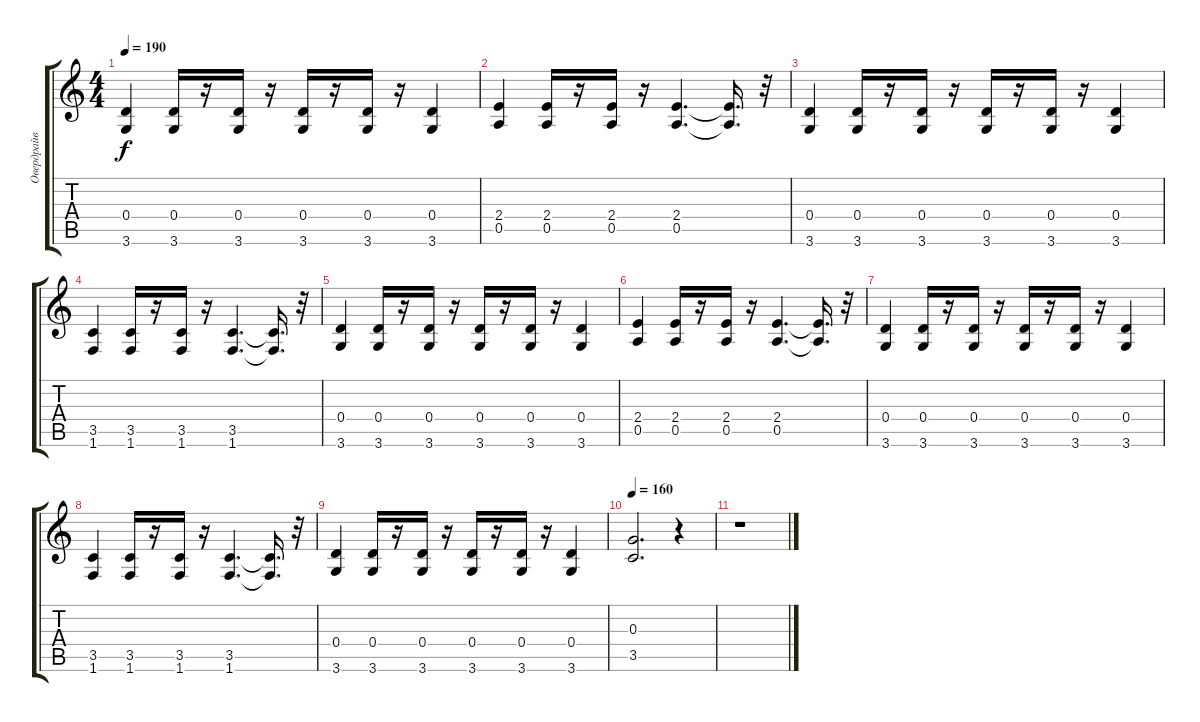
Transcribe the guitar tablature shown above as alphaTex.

\track ("Овердрайв" "Овердрайв") {instrument overdrivenguitar}
\staff {score tabs}
\tuning (E4 B3 G3 D3 A2 E2) {hide}
\ts (4 4)
\tempo 190
\clef g2
\ks c
(0.4 3.6).4{dy f} (0.4 3.6).16 r.16 (0.4 3.6).16 r.16 (0.4 3.6).16 r.16 (0.4 3.6).16 r.16 (0.4 3.6).4 |
(2.4 0.5).4 (2.4 0.5).16 r.16 (2.4 0.5).16 r.16 (2.4 0.5).4{d} (2.4{t} 0.5{t}).16{d} r.32 |
(0.4 3.6).4 (0.4 3.6).16 r.16 (0.4 3.6).16 r.16 (0.4 3.6).16 r.16 (0.4 3.6).16 r.16 (0.4 3.6).4 |
(3.5 1.6).4 (3.5 1.6).16 r.16 (3.5 1.6).16 r.16 (3.5 1.6).4{d} (3.5{t} 1.6{t}).16{d} r.32 |
(0.4 3.6).4 (0.4 3.6).16 r.16 (0.4 3.6).16 r.16 (0.4 3.6).16 r.16 (0.4 3.6).16 r.16 (0.4 3.6).4 |
(2.4 0.5).4 (2.4 0.5).16 r.16 (2.4 0.5).16 r.16 (2.4 0.5).4{d} (2.4{t} 0.5{t}).16{d} r.32 |
(0.4 3.6).4 (0.4 3.6).16 r.16 (0.4 3.6).16 r.16 (0.4 3.6).16 r.16 (0.4 3.6).16 r.16 (0.4 3.6).4 |
(3.5 1.6).4 (3.5 1.6).16 r.16 (3.5 1.6).16 r.16 (3.5 1.6).4{d} (3.5{t} 1.6{t}).16{d} r.32 |
(0.4 3.6).4 (0.4 3.6).16 r.16 (0.4 3.6).16 r.16 (0.4 3.6).16 r.16 (0.4 3.6).16 r.16 (0.4 3.6).4 |
\tempo 160
(0.3 3.5).2{d volume 0} r.4 |
r.1
